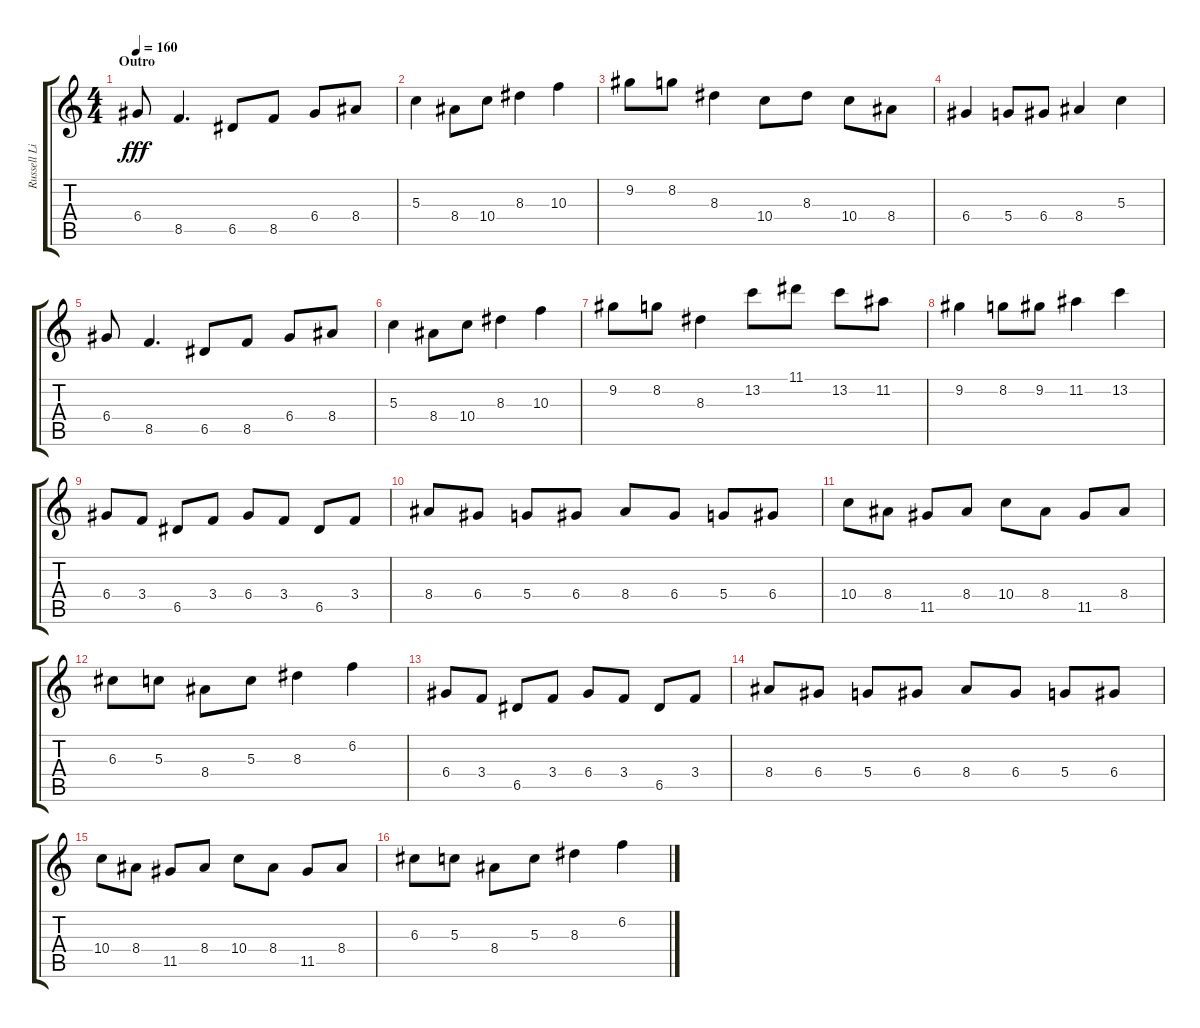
\track ("Russell Lissack" "Russell Li") {instrument overdrivenguitar}
\staff {score tabs}
\tuning (E4 B3 G3 D3 A2 E2) {hide}
\ts (4 4)
\section ("" "Outro")
\tempo 160
\clef g2
\ks c
6.4.8{dy fff} 8.5.4{d} 6.5.8 8.5.8 6.4.8 8.4.8 |
5.3.4 8.4.8 10.4.8 8.3.4 10.3.4 |
9.2.8 8.2.8 8.3.4 10.4.8 8.3.8 10.4.8 8.4.8 |
6.4.4 5.4.8 6.4.8 8.4.4 5.3.4 |
6.4.8 8.5.4{d} 6.5.8 8.5.8 6.4.8 8.4.8 |
5.3.4 8.4.8 10.4.8 8.3.4 10.3.4 |
9.2.8 8.2.8 8.3.4 13.2.8 11.1.8 13.2.8 11.2.8 |
9.2.4 8.2.8 9.2.8 11.2.4 13.2.4 |
6.4.8 3.4.8 6.5.8 3.4.8 6.4.8 3.4.8 6.5.8 3.4.8 |
8.4.8 6.4.8 5.4.8 6.4.8 8.4.8 6.4.8 5.4.8 6.4.8 |
10.4.8 8.4.8 11.5.8 8.4.8 10.4.8 8.4.8 11.5.8 8.4.8 |
6.3.8 5.3.8 8.4.8 5.3.8 8.3.4 6.2.4 |
6.4.8 3.4.8 6.5.8 3.4.8 6.4.8 3.4.8 6.5.8 3.4.8 |
8.4.8 6.4.8 5.4.8 6.4.8 8.4.8 6.4.8 5.4.8 6.4.8 |
10.4.8 8.4.8 11.5.8 8.4.8 10.4.8 8.4.8 11.5.8 8.4.8 |
6.3.8 5.3.8 8.4.8 5.3.8 8.3.4 6.2.4
